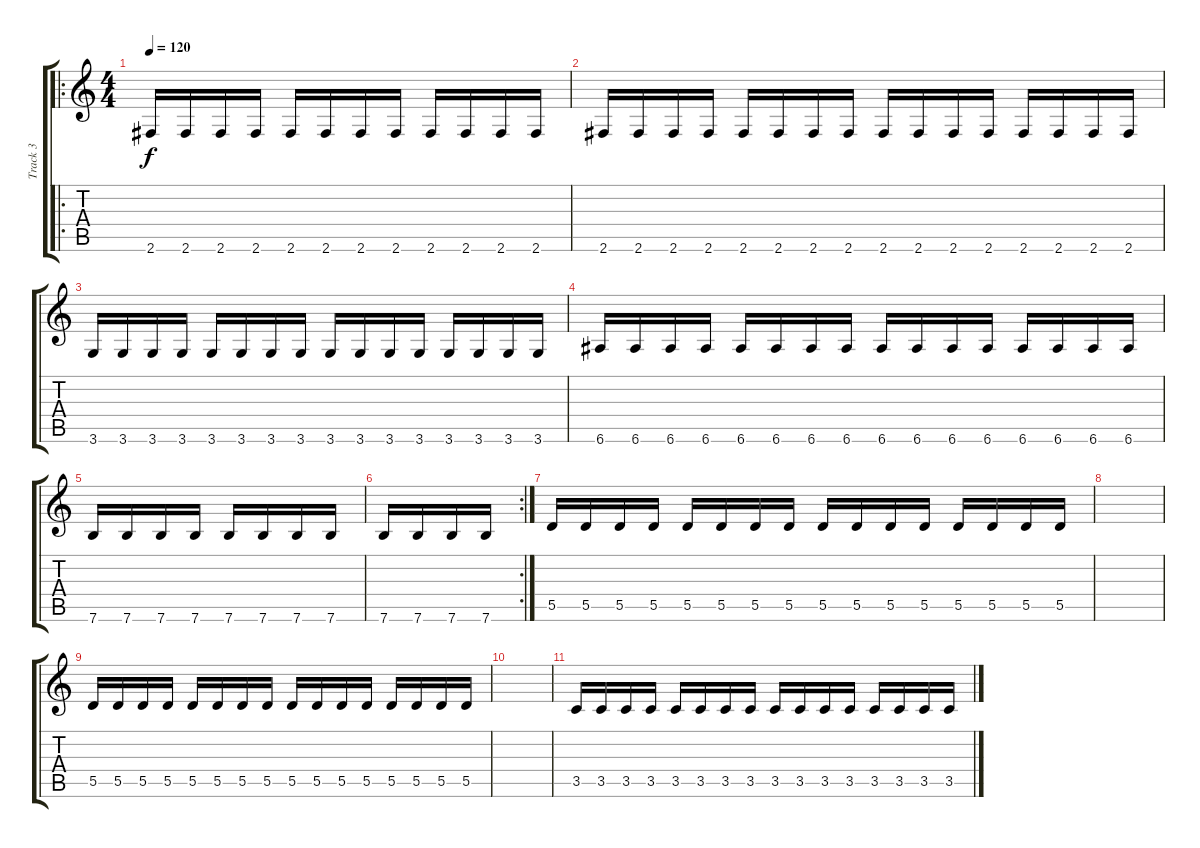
\track ("Track 3" "Track 3") {instrument distortionguitar}
\staff {score tabs}
\tuning (E4 B3 G3 D3 A2 E2) {hide}
\ro
\ts (4 4)
\tempo 120
\clef g2
\ks c
2.6.16{dy f instrument distortionguitar} 2.6.16 2.6.16 2.6.16 2.6.16 2.6.16 2.6.16 2.6.16 2.6.16 2.6.16 2.6.16 2.6.16 |
2.6.16 2.6.16 2.6.16 2.6.16 2.6.16 2.6.16 2.6.16 2.6.16 2.6.16 2.6.16 2.6.16 2.6.16 2.6.16 2.6.16 2.6.16 2.6.16 |
3.6.16 3.6.16 3.6.16 3.6.16 3.6.16 3.6.16 3.6.16 3.6.16 3.6.16 3.6.16 3.6.16 3.6.16 3.6.16 3.6.16 3.6.16 3.6.16 |
6.6.16 6.6.16 6.6.16 6.6.16 6.6.16 6.6.16 6.6.16 6.6.16 6.6.16 6.6.16 6.6.16 6.6.16 6.6.16 6.6.16 6.6.16 6.6.16 |
7.6.16 7.6.16 7.6.16 7.6.16 7.6.16 7.6.16 7.6.16 7.6.16 |
\rc 2
7.6.16 7.6.16 7.6.16 7.6.16 |
5.5.16 5.5.16 5.5.16 5.5.16 5.5.16 5.5.16 5.5.16 5.5.16 5.5.16 5.5.16 5.5.16 5.5.16 5.5.16 5.5.16 5.5.16 5.5.16 |
|
5.5.16 5.5.16 5.5.16 5.5.16 5.5.16 5.5.16 5.5.16 5.5.16 5.5.16 5.5.16 5.5.16 5.5.16 5.5.16 5.5.16 5.5.16 5.5.16 |
|
3.5.16 3.5.16 3.5.16 3.5.16 3.5.16 3.5.16 3.5.16 3.5.16 3.5.16 3.5.16 3.5.16 3.5.16 3.5.16 3.5.16 3.5.16 3.5.16
